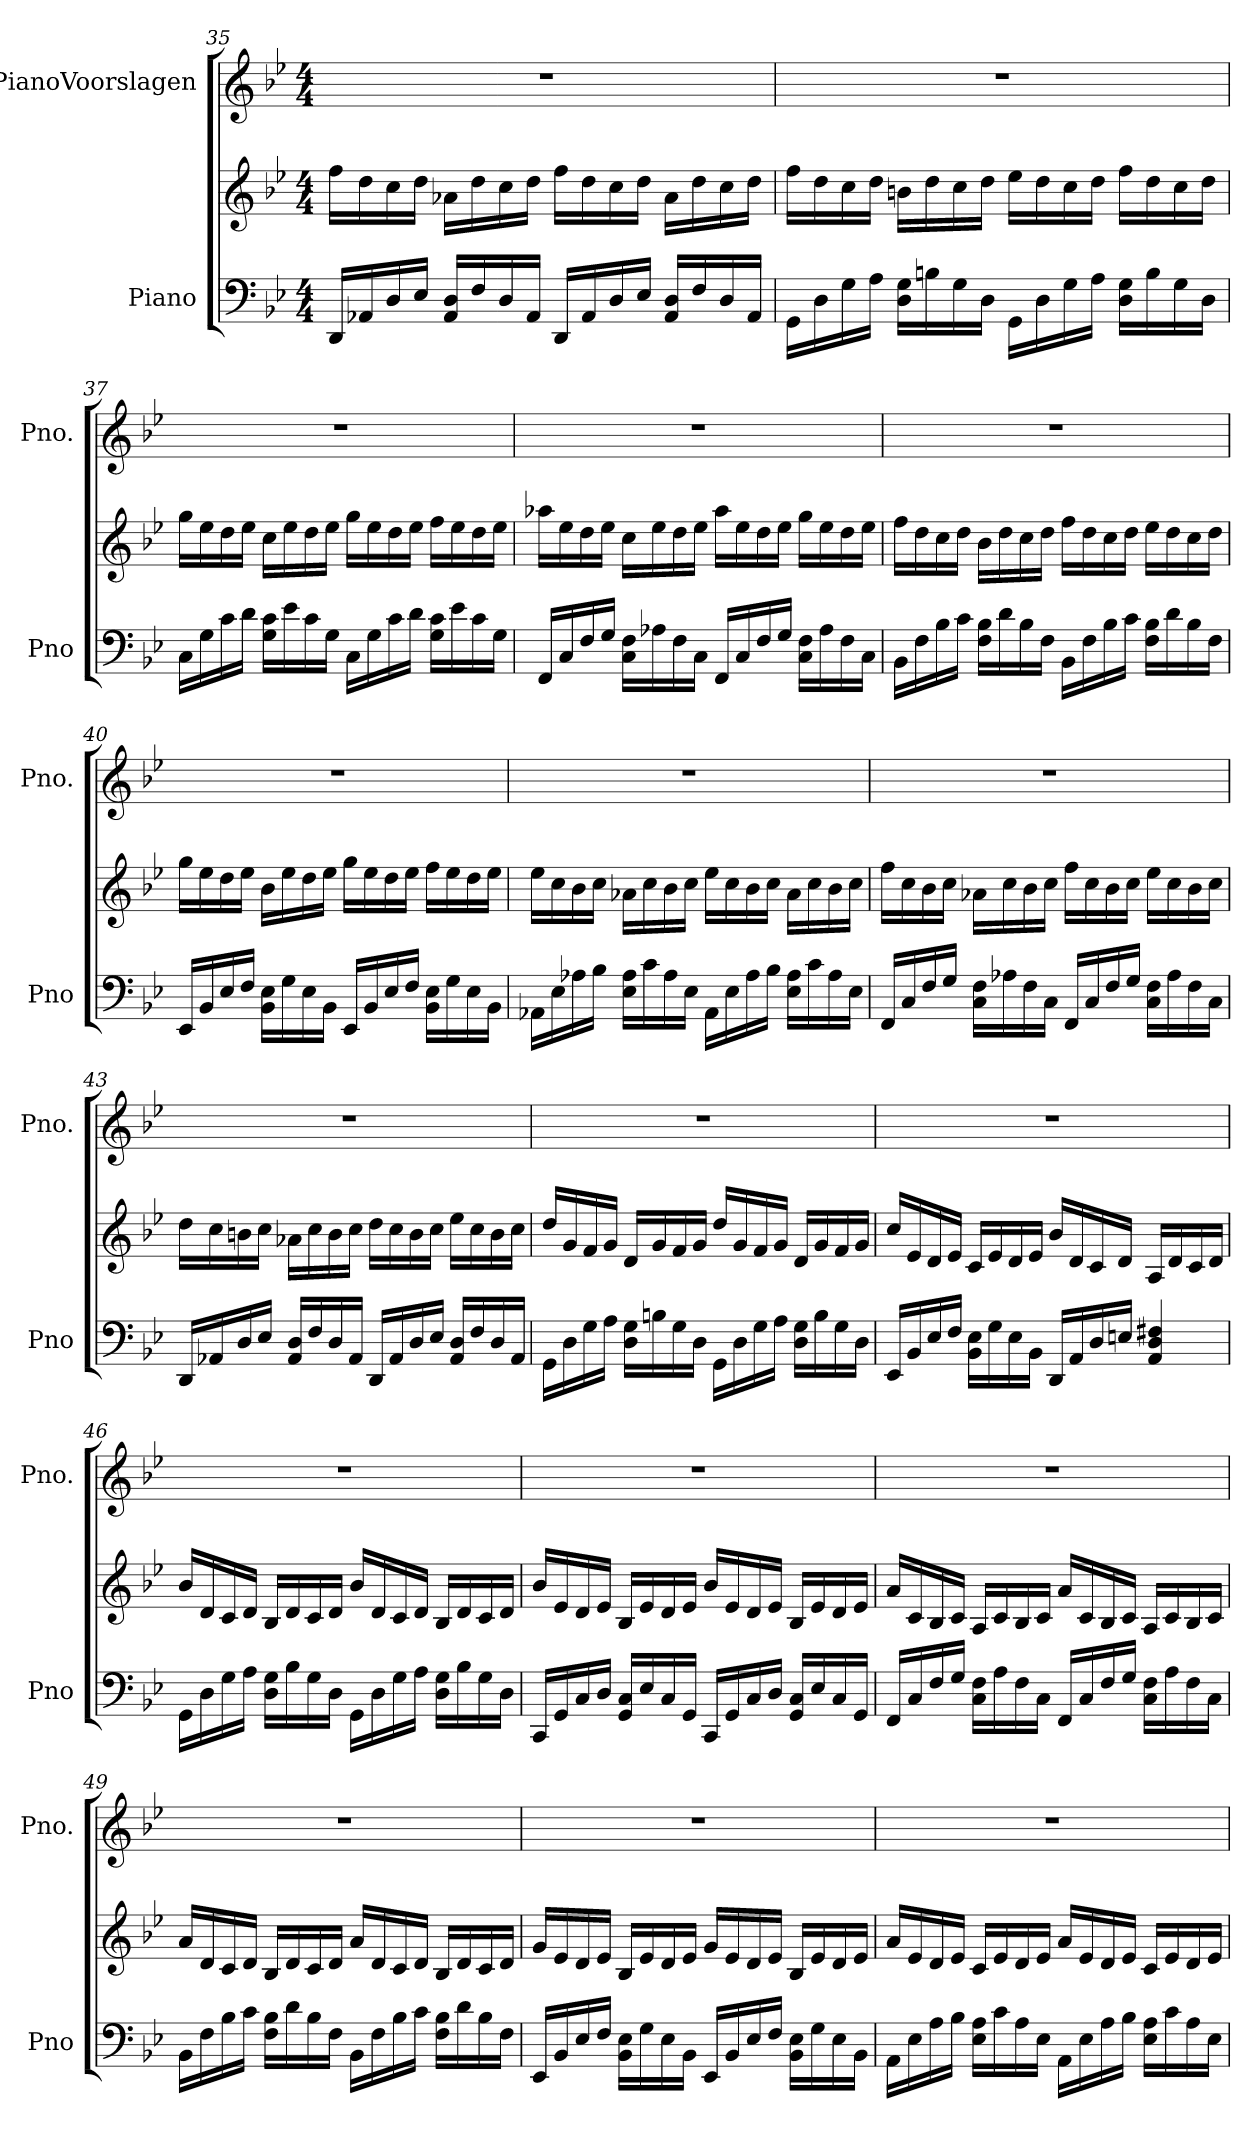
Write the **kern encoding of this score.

**kern	**kern	**kern
*part2	*part2	*part1
*staff3	*staff2	*staff1
*I"Piano	*	*I"PianoVoorslagen
*I'Pno	*	*I'Pno.
*clefF4	*clefG2	*clefG2
*k[b-e-]	*k[b-e-]	*k[b-e-]
*M4/4	*M4/4	*M4/4
=35	=35	=35
16DD/LL	16ff\LL	1r
16AA-X/	16dd\	.
16D/	16cc\	.
16E-/JJ	16dd\JJ	.
16AA-/ 16D/LL	16a-X\LL	.
16F/	16dd\	.
16D/	16cc\	.
16AA-/JJ	16dd\JJ	.
16DD/LL	16ff\LL	.
16AA-/	16dd\	.
16D/	16cc\	.
16E-/JJ	16dd\JJ	.
16AA-/ 16D/LL	16a-\LL	.
16F/	16dd\	.
16D/	16cc\	.
16AA-/JJ	16dd\JJ	.
=36	=36	=36
16GG\LL	16ff\LL	1r
16D\	16dd\	.
16G\	16cc\	.
16A\JJ	16dd\JJ	.
16D\ 16G\LL	16bn\LL	.
16Bn\	16dd\	.
16G\	16cc\	.
16D\JJ	16dd\JJ	.
16GG\LL	16ee-\LL	.
16D\	16dd\	.
16G\	16cc\	.
16A\JJ	16dd\JJ	.
16D\ 16G\LL	16ff\LL	.
16B\	16dd\	.
16G\	16cc\	.
16D\JJ	16dd\JJ	.
!!LO:PB:g=z
=37	=37	=37
16C\LL	16gg\LL	1r
16G\	16ee-\	.
16c\	16dd\	.
16d\JJ	16ee-\JJ	.
16G\ 16c\LL	16cc\LL	.
16e-\	16ee-\	.
16c\	16dd\	.
16G\JJ	16ee-\JJ	.
16C\LL	16gg\LL	.
16G\	16ee-\	.
16c\	16dd\	.
16d\JJ	16ee-\JJ	.
16G\ 16c\LL	16ff\LL	.
16e-\	16ee-\	.
16c\	16dd\	.
16G\JJ	16ee-\JJ	.
=38	=38	=38
16FF/LL	16aa-X\LL	1r
16C/	16ee-\	.
16F/	16dd\	.
16G/JJ	16ee-\JJ	.
16C\ 16F\LL	16cc\LL	.
16A-X\	16ee-\	.
16F\	16dd\	.
16C\JJ	16ee-\JJ	.
16FF/LL	16aa-\LL	.
16C/	16ee-\	.
16F/	16dd\	.
16G/JJ	16ee-\JJ	.
16C\ 16F\LL	16gg\LL	.
16A-\	16ee-\	.
16F\	16dd\	.
16C\JJ	16ee-\JJ	.
=39	=39	=39
16BB-\LL	16ff\LL	1r
16F\	16dd\	.
16B-\	16cc\	.
16c\JJ	16dd\JJ	.
16F\ 16B-\LL	16b-\LL	.
16d\	16dd\	.
16B-\	16cc\	.
16F\JJ	16dd\JJ	.
16BB-\LL	16ff\LL	.
16F\	16dd\	.
16B-\	16cc\	.
16c\JJ	16dd\JJ	.
16F\ 16B-\LL	16ee-\LL	.
16d\	16dd\	.
16B-\	16cc\	.
16F\JJ	16dd\JJ	.
!!LO:LB:g=z
=40	=40	=40
16EE-/LL	16gg\LL	1r
16BB-/	16ee-\	.
16E-/	16dd\	.
16F/JJ	16ee-\JJ	.
16BB-\ 16E-\LL	16b-\LL	.
16G\	16ee-\	.
16E-\	16dd\	.
16BB-\JJ	16ee-\JJ	.
16EE-/LL	16gg\LL	.
16BB-/	16ee-\	.
16E-/	16dd\	.
16F/JJ	16ee-\JJ	.
16BB-\ 16E-\LL	16ff\LL	.
16G\	16ee-\	.
16E-\	16dd\	.
16BB-\JJ	16ee-\JJ	.
=41	=41	=41
16AA-X\LL	16ee-\LL	1r
16E-\	16cc\	.
16A-X\	16b-\	.
16B-\JJ	16cc\JJ	.
16E-\ 16A-\LL	16a-X\LL	.
16c\	16cc\	.
16A-\	16b-\	.
16E-\JJ	16cc\JJ	.
16AA-\LL	16ee-\LL	.
16E-\	16cc\	.
16A-\	16b-\	.
16B-\JJ	16cc\JJ	.
16E-\ 16A-\LL	16a-\LL	.
16c\	16cc\	.
16A-\	16b-\	.
16E-\JJ	16cc\JJ	.
=42	=42	=42
16FF/LL	16ff\LL	1r
16C/	16cc\	.
16F/	16b-\	.
16G/JJ	16cc\JJ	.
16C\ 16F\LL	16a-X\LL	.
16A-X\	16cc\	.
16F\	16b-\	.
16C\JJ	16cc\JJ	.
16FF/LL	16ff\LL	.
16C/	16cc\	.
16F/	16b-\	.
16G/JJ	16cc\JJ	.
16C\ 16F\LL	16ee-\LL	.
16A-\	16cc\	.
16F\	16b-\	.
16C\JJ	16cc\JJ	.
!!LO:LB:g=z
=43	=43	=43
16DD/LL	16dd\LL	1r
16AA-X/	16cc\	.
16D/	16bn\	.
16E-/JJ	16cc\JJ	.
16AA-/ 16D/LL	16a-X\LL	.
16F/	16cc\	.
16D/	16b\	.
16AA-/JJ	16cc\JJ	.
16DD/LL	16dd\LL	.
16AA-/	16cc\	.
16D/	16b\	.
16E-/JJ	16cc\JJ	.
16AA-/ 16D/LL	16ee-\LL	.
16F/	16cc\	.
16D/	16b\	.
16AA-/JJ	16cc\JJ	.
=44	=44	=44
16GG\LL	16dd/LL	1r
16D\	16g/	.
16G\	16f/	.
16A\JJ	16g/JJ	.
16D\ 16G\LL	16d/LL	.
16Bn\	16g/	.
16G\	16f/	.
16D\JJ	16g/JJ	.
16GG\LL	16dd/LL	.
16D\	16g/	.
16G\	16f/	.
16A\JJ	16g/JJ	.
16D\ 16G\LL	16d/LL	.
16B\	16g/	.
16G\	16f/	.
16D\JJ	16g/JJ	.
=45	=45	=45
16EE-/LL	16cc/LL	1r
16BB-/	16e-/	.
16E-/	16d/	.
16F/JJ	16e-/JJ	.
16BB-\ 16E-\LL	16c/LL	.
16G\	16e-/	.
16E-\	16d/	.
16BB-\JJ	16e-/JJ	.
16DD/LL	16b-/LL	.
16AA/	16d/	.
16D/	16c/	.
16En/JJ	16d/JJ	.
4AA/ 4D/ 4F#X/	16A/LL	.
.	16d/	.
.	16c/	.
.	16d/JJ	.
!!LO:LB:g=z
=46	=46	=46
16GG\LL	16b-/LL	1r
16D\	16d/	.
16G\	16c/	.
16A\JJ	16d/JJ	.
16D\ 16G\LL	16B-/LL	.
16B-\	16d/	.
16G\	16c/	.
16D\JJ	16d/JJ	.
16GG\LL	16b-/LL	.
16D\	16d/	.
16G\	16c/	.
16A\JJ	16d/JJ	.
16D\ 16G\LL	16B-/LL	.
16B-\	16d/	.
16G\	16c/	.
16D\JJ	16d/JJ	.
=47	=47	=47
16CC/LL	16b-/LL	1r
16GG/	16e-/	.
16C/	16d/	.
16D/JJ	16e-/JJ	.
16GG/ 16C/LL	16B-/LL	.
16E-/	16e-/	.
16C/	16d/	.
16GG/JJ	16e-/JJ	.
16CC/LL	16b-/LL	.
16GG/	16e-/	.
16C/	16d/	.
16D/JJ	16e-/JJ	.
16GG/ 16C/LL	16B-/LL	.
16E-/	16e-/	.
16C/	16d/	.
16GG/JJ	16e-/JJ	.
!!LO:LB:g=z
=48	=48	=48
16FF/LL	16a/LL	1r
16C/	16c/	.
16F/	16B-/	.
16G/JJ	16c/JJ	.
16C\ 16F\LL	16A/LL	.
16A\	16c/	.
16F\	16B-/	.
16C\JJ	16c/JJ	.
16FF/LL	16a/LL	.
16C/	16c/	.
16F/	16B-/	.
16G/JJ	16c/JJ	.
16C\ 16F\LL	16A/LL	.
16A\	16c/	.
16F\	16B-/	.
16C\JJ	16c/JJ	.
=49	=49	=49
16BB-\LL	16a/LL	1r
16F\	16d/	.
16B-\	16c/	.
16c\JJ	16d/JJ	.
16F\ 16B-\LL	16B-/LL	.
16d\	16d/	.
16B-\	16c/	.
16F\JJ	16d/JJ	.
16BB-\LL	16a/LL	.
16F\	16d/	.
16B-\	16c/	.
16c\JJ	16d/JJ	.
16F\ 16B-\LL	16B-/LL	.
16d\	16d/	.
16B-\	16c/	.
16F\JJ	16d/JJ	.
!!LO:LB:g=z
=50	=50	=50
16EE-/LL	16g/LL	1r
16BB-/	16e-/	.
16E-/	16d/	.
16F/JJ	16e-/JJ	.
16BB-\ 16E-\LL	16B-/LL	.
16G\	16e-/	.
16E-\	16d/	.
16BB-\JJ	16e-/JJ	.
16EE-/LL	16g/LL	.
16BB-/	16e-/	.
16E-/	16d/	.
16F/JJ	16e-/JJ	.
16BB-\ 16E-\LL	16B-/LL	.
16G\	16e-/	.
16E-\	16d/	.
16BB-\JJ	16e-/JJ	.
=51	=51	=51
16AA\LL	16a/LL	1r
16E-\	16e-/	.
16A\	16d/	.
16B-\JJ	16e-/JJ	.
16E-\ 16A\LL	16c/LL	.
16c\	16e-/	.
16A\	16d/	.
16E-\JJ	16e-/JJ	.
16AA\LL	16a/LL	.
16E-\	16e-/	.
16A\	16d/	.
16B-\JJ	16e-/JJ	.
16E-\ 16A\LL	16c/LL	.
16c\	16e-/	.
16A\	16d/	.
16E-\JJ	16e-/JJ	.
=	=	=
*-	*-	*-
